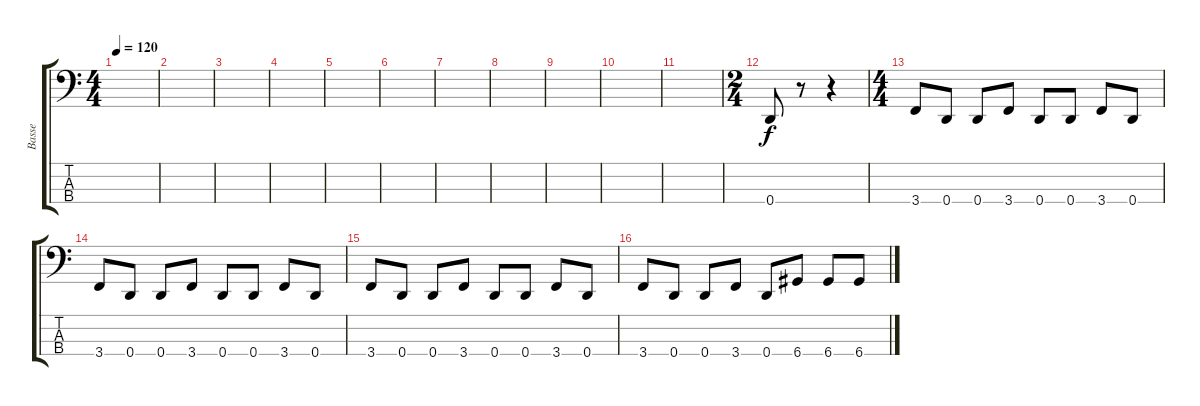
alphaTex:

\track ("Basse" "Basse") {instrument slapbass1}
\staff {score tabs}
\tuning (G2 D2 A1 D1) {hide}
\ts (4 4)
\tempo 120
\clef f4
\ks c
|
|
|
|
|
|
|
|
|
|
|
\ts (2 4)
0.4.8 r.8 r.4 |
\ts (4 4)
3.4.8 0.4.8 0.4.8 3.4.8 0.4.8 0.4.8 3.4.8 0.4.8 |
3.4.8 0.4.8 0.4.8 3.4.8 0.4.8 0.4.8 3.4.8 0.4.8 |
3.4.8 0.4.8 0.4.8 3.4.8 0.4.8 0.4.8 3.4.8 0.4.8 |
3.4.8 0.4.8 0.4.8 3.4.8 0.4.8 6.4.8 6.4.8 6.4.8
